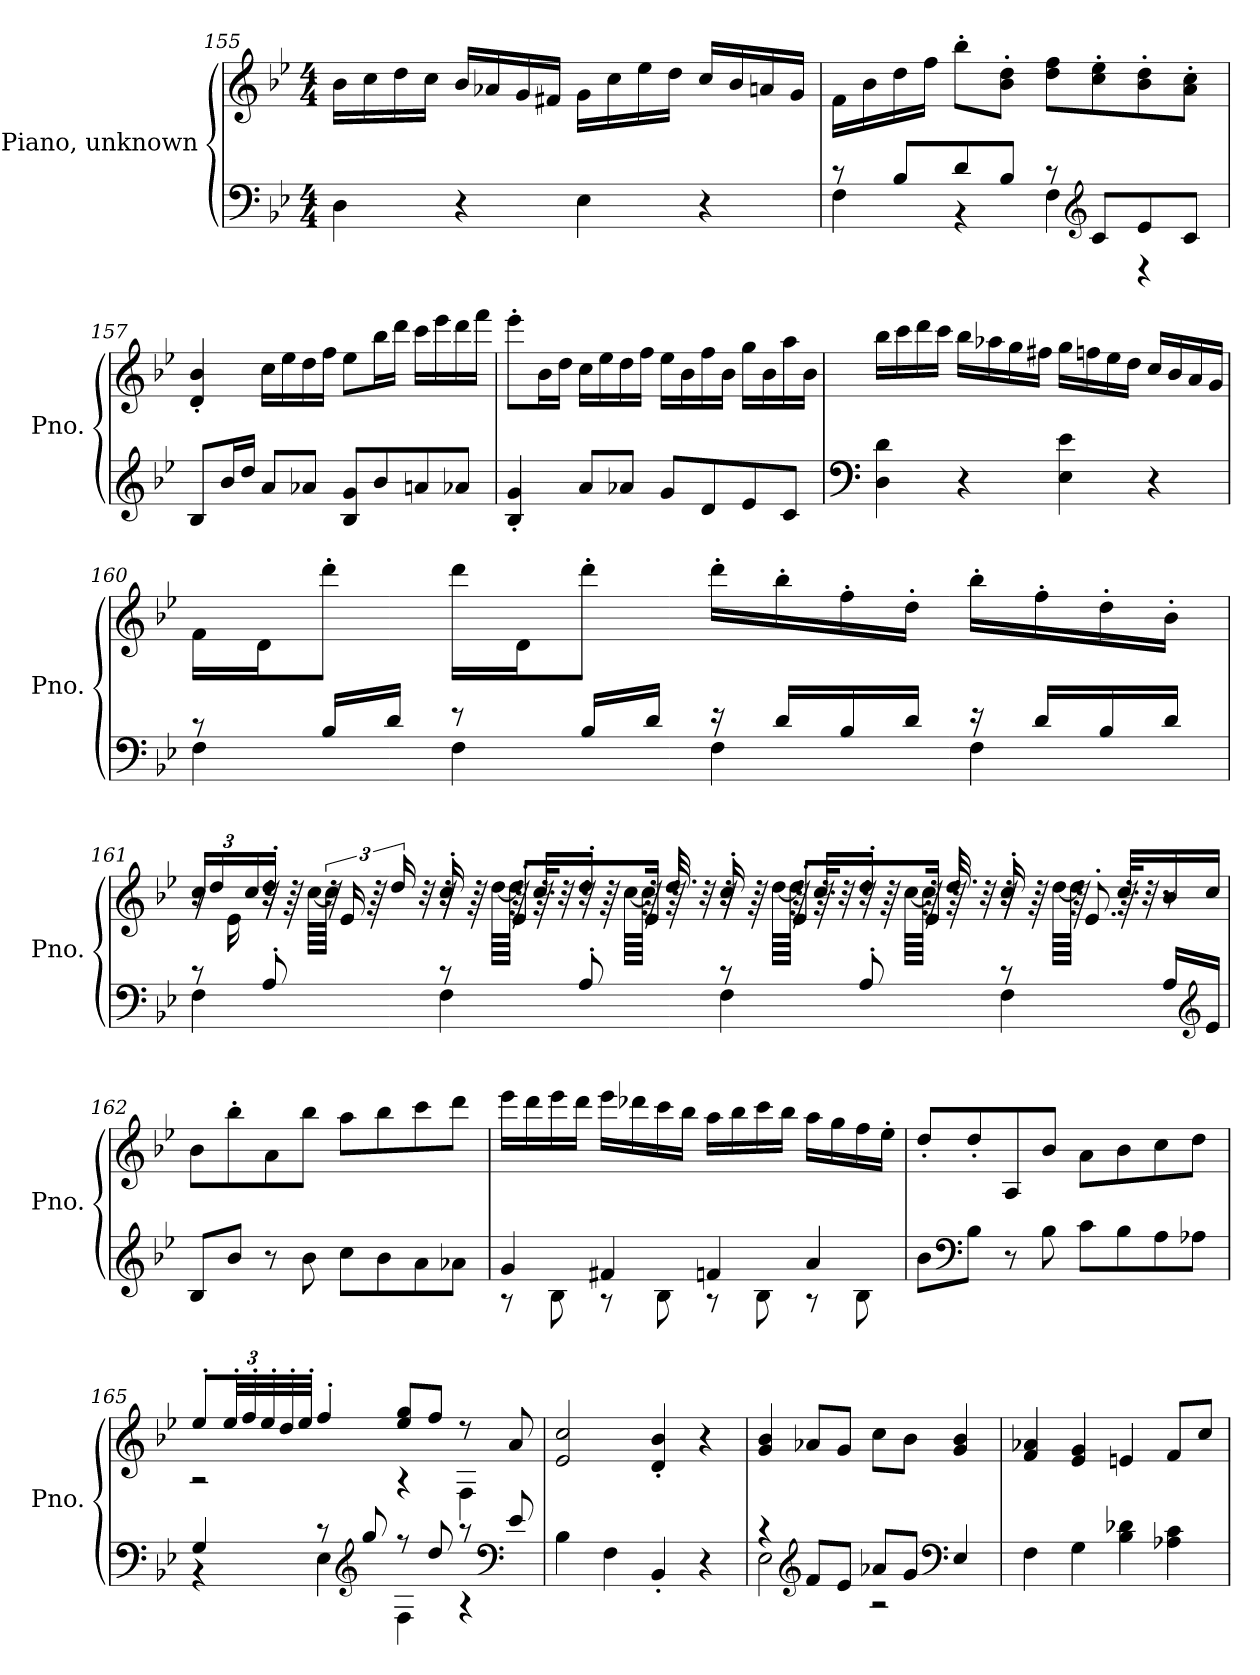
**kern	**kern
*part1	*part1
*staff2	*staff1
*I"Piano, unknown	*
*I'Pno.	*
*clefF4	*clefG2
*k[b-e-]	*k[b-e-]
*M4/4	*M4/4
=155	=155
4D\	16b-\LL
.	16cc\
.	16dd\
.	16cc\JJ
4r	16b-/LL
.	16a-X/
.	16g/
.	16f#X/JJ
4E-\	16g\LL
.	16cc\
.	16ee-\
.	16dd\JJ
4r	16cc/LL
.	16b-/
.	16an/
.	16g/JJ
!!LO:PB:g=z
=156	=156
*^	*
8r	4F\	16f\LL
.	.	16b-\
8B-/L	.	16dd\
.	.	16ff\JJ
8d/	4r	8bb-'\L
8B-/J	.	8b-\' 8dd\'J
8r	4F\	8dd\ 8ff\L
*clefG2	*	*
8c/L	.	8cc\' 8ee-\'
8e-/	4r	8b-\' 8dd\'
8c/J	.	8a\' 8cc\'J
*v	*v	*
=157	=157
8B-/L	4d/' 4b-/'
16b-/L	.
16dd/JJ	.
8a/L	16cc\LL
.	16ee-\
8a-X/J	16dd\
.	16ff\JJ
8B-/ 8g/L	8ee-\L
8b-/	16bb-\L
.	16ddd\JJ
8an/	16ccc\LL
.	16eee-\
8a-X/J	16ddd\
.	16fff\JJ
=158	=158
4B-/' 4g/'	8eee-'\L
.	16b-\L
.	16dd\JJ
8a/L	16cc\LL
.	16ee-\
8a-X/J	16dd\
.	16ff\JJ
8g/L	16ee-\LL
.	16b-\
8d/	16ff\
.	16b-\JJ
8e-/	16gg\LL
.	16b-\
8c/J	16aa\
.	16b-\JJ
!!LO:LB:g=z
=159	=159
*clefF4	*
4D\ 4d\	16bb-\LL
.	16ccc\
.	16ddd\
.	16ccc\JJ
4r	16bb-\LL
.	16aa-X\
.	16gg\
.	16ff#X\JJ
4E-\ 4e-\	16gg\LL
.	16ffn\
.	16ee-\
.	16dd\JJ
4r	16cc/LL
.	16b-/
.	16a/
.	16g/JJ
=160	=160
*^	*
8r	4F\	16f\LL
.	.	16d\J
16B-/LL	.	8ddd'\J
16d/JJ	.	.
8r	4F\	16ddd\LL
.	.	16d\J
16B-/LL	.	8ddd'\J
16d/JJ	.	.
16r	4F\	16ddd'\LL
16d/LL	.	16bb-'\
16B-/	.	16ff'\
16d/JJ	.	16dd'\JJ
16r	4F\	16bb-'\LL
16d/LL	.	16ff'\
16B-/	.	16dd'\
16d/JJ	.	16b-'\JJ
!!LO:LB:g=z
=161	=161	=161
*	*	*Xbrackettup
*	*	*^
*	*	*	*^
8r	4F\	24cc/LL	16r	8r
.	.	24dd/	.	.
.	.	.	16e-\	.
.	.	24cc/	.	.
8A'/	.	16dd'/JJ	32r	16r
.	.	.	64r	.
.	.	.	[64cc\LLLL	.
*	*	*brackettup	*	*
.	.	48r	64cc\JJJJ]	16e-/
.	.	.	64r	.
.	.	24dd/	.	.
.	.	.	32r	.
8r	4F\	16cc'/	32r	16r
.	.	.	64r	.
.	.	.	[64dd\LLLL	.
.	.	64r	64dd\JJJJ]	8e-'/L
.	.	32.cc/KLL	64r	.
.	.	.	32r	.
8A'/	.	16dd'/JJ	32r	.
.	.	.	64r	.
.	.	.	[64cc\LLLL	.
.	.	64r	64cc\JJJJ]	16e-/Jk
.	.	32.dd/	64r	.
.	.	.	32r	.
8r	4F\	16cc'/	32r	16r
.	.	.	64r	.
.	.	.	[64dd\LLLL	.
.	.	64r	64dd\JJJJ]	8e-'/L
.	.	32.cc/KLL	64r	.
.	.	.	32r	.
8A'/	.	16dd'/JJ	32r	.
.	.	.	64r	.
.	.	.	[64cc\LLLL	.
.	.	64r	64cc\JJJJ]	16e-/Jk
.	.	32.dd/	64r	.
.	.	.	32r	.
8r	4F\	16cc'/	32r	16r
.	.	.	64r	.
.	.	.	[64dd\LLLL	.
.	.	64r	64dd\JJJJ]	8.e-'/
.	.	32.cc/KLL	64r	.
.	.	.	32r	.
16A/LL	.	16b-/	8r	.
*clefG2	*	*	*	*
16e-/JJ	.	16cc/JJ	.	.
*v	*v	*	*	*
*	*v	*v	*v
!!LO:LB:g=z
=162	=162
8B-/L	8b-\L
8b-/J	8bb-'\
8r	8a\
8b-\	8bb-\J
8cc\L	8aa\L
8b-\	8bb-\
8a\	8ccc\
8a-X\J	8ddd\J
=163	=163
*^	*
4g/	8r	16eee-\LL
.	.	16ddd\
.	8B-\	16eee-\
.	.	16ddd\JJ
4f#X/	8r	16eee-\LL
.	.	16ddd-X\
.	8B-\	16ccc\
.	.	16bb-\JJ
4fn/	8r	16aa\LL
.	.	16bb-\
.	8B-\	16ccc\
.	.	16bb-\JJ
4a/	8r	16aa\LL
.	.	16gg\
.	8B-\	16ff\
.	.	16ee-'\JJ
*v	*v	*
=164	=164
8b-\L	8dd'/L
*clefF4	*
8B-\J	8dd'/
8r	8A/
8B-\	8b-/J
8c\L	8a\L
8B-\	8b-\
8A\	8cc\
8A-X\J	8dd\J
!!LO:LB:g=z
=165	=165
*^	*^
4G/	4r	8ee-'/L	2r
*	*	*Xbrackettup	*
.	.	48ee-'/LL	.
.	.	48ff'/	.
.	.	48ee-'/	.
.	.	32dd'/	.
.	.	32ee-'/JJJ	.
8r	4E-\	4ff'/	.
*clefG2	*	*	*
8gg/	.	.	.
8r	4F\	8ee-/ 8gg/L	4r
8dd/	.	8ff/J	.
8r	4r	8r	4F\
*clefF4	*	*	*
8e-/	.	8a/	.
*v	*v	*	*
*	*v	*v
=166	=166
4B-\	2e-/ 2cc/
4F\	.
4BB-'/	4d/' 4b-/'
4r	4r
=167	=167
*^	*
4r	2E-\	4g/ 4b-/
*clefG2	*	*
8f/L	.	8a-X/L
8e-/J	.	8g/J
8a-X/L	2r	8cc\L
8g/J	.	8b-\J
*clefF4	*	*
4E-/	.	4g/ 4b-/
*v	*v	*
=168	=168
4F\	4f/ 4a-X/
4G\	4e-/ 4g/
4B-\ 4d-X\	4en/
4A-X\ 4c\	8f/L
.	8cc/J
=	=
*-	*-
